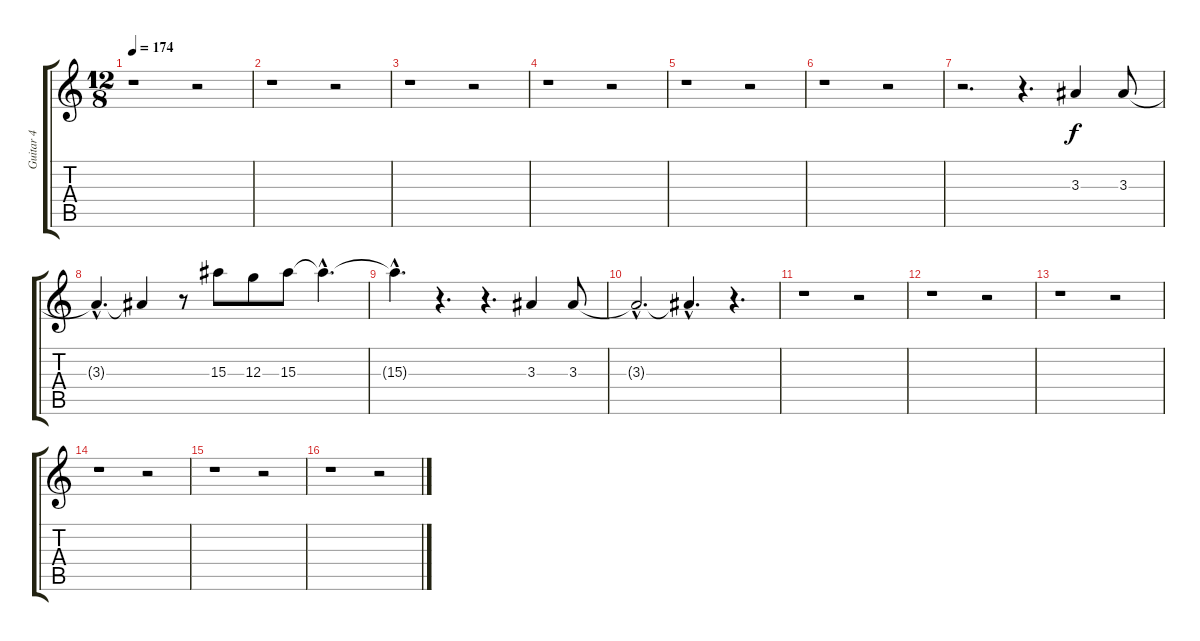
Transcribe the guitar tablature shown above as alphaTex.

\track ("Guitar 4" "Guitar 4") {instrument distortionguitar}
\staff {score tabs}
\tuning (E4 B3 G3 D3 A2 E2) {hide}
\ts (12 8)
\tempo 174
\clef g2
\ks c
r.1{dy f} r.2 |
r.1 r.2 |
r.1 r.2 |
r.1 r.2 |
r.1 r.2 |
r.1 r.2 |
r.2{d} r.4{d} 3.3.4 3.3.8 |
3.3{hac t}.4{d} 3.3{t}.4 r.8 15.3.8 12.3.8 15.3.8 15.3{hac t}.4{d} |
15.3{hac t}.4{d} r.4{d} r.4{d} 3.3.4 3.3.8 |
3.3{hac t}.2{d} 3.3{hac t}.4{d} r.4{d} |
r.1 r.2 |
r.1 r.2 |
r.1 r.2 |
r.1 r.2 |
r.1 r.2 |
r.1 r.2
